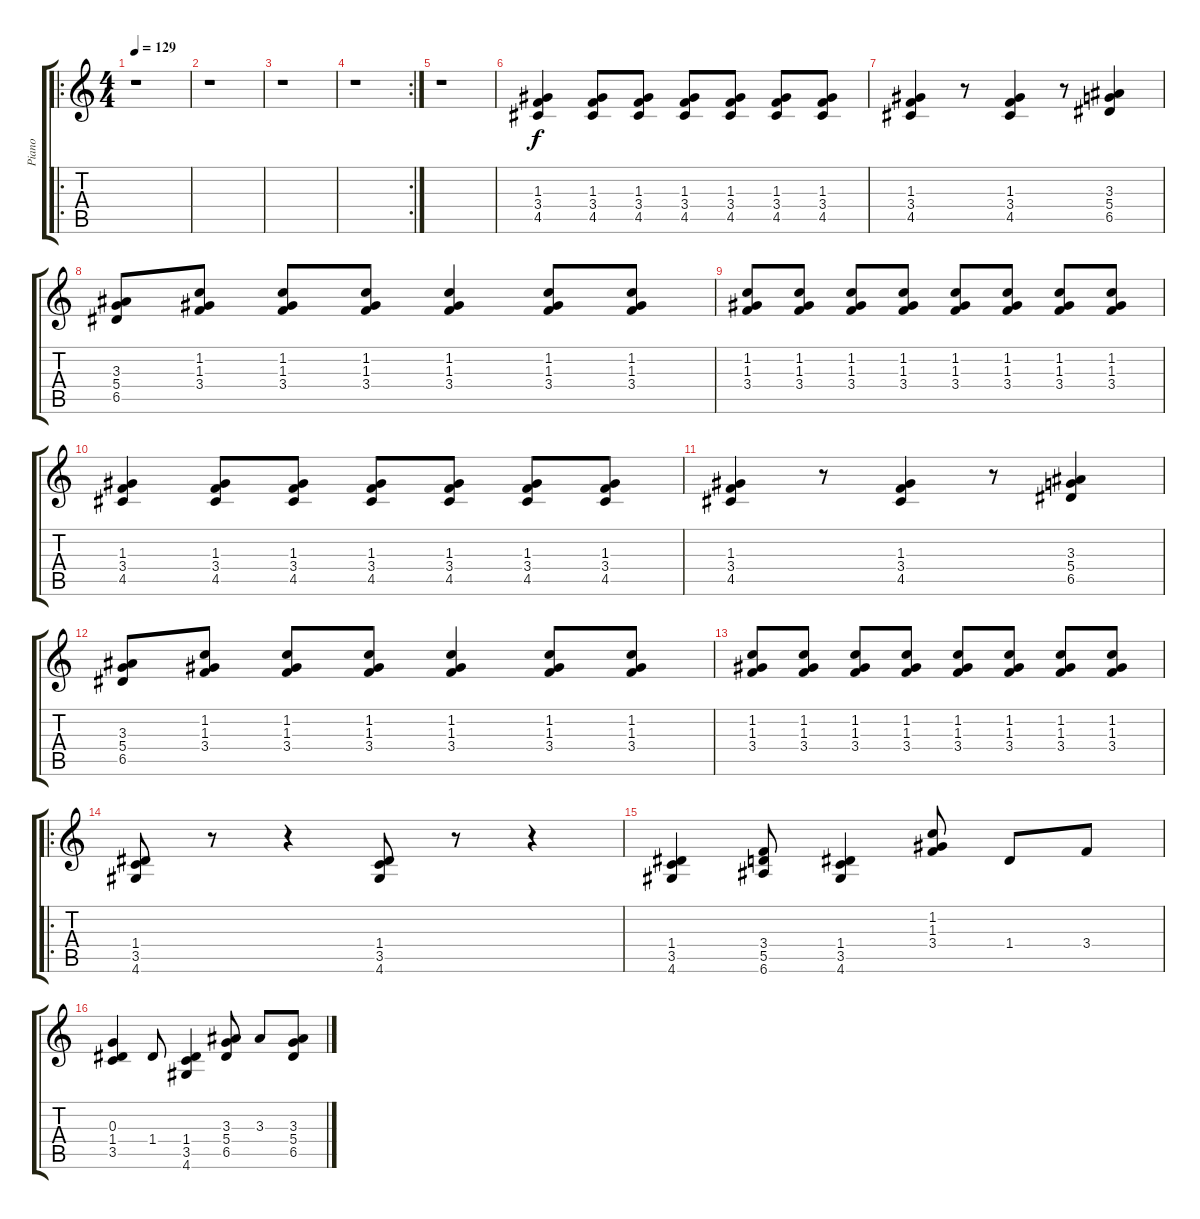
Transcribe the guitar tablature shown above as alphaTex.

\track ("Piano" "Piano") {instrument acousticgrandpiano}
\staff {score tabs}
\tuning (E5 B4 G4 D4 A3 E3) {hide}
\ro
\ts (4 4)
\tempo 129
\clef g2
\ks c
r.1{dy f} |
r.1 |
r.1 |
\rc 2
r.1 |
r.1 |
(1.3 3.4 4.5).4 (1.3 3.4 4.5).8 (1.3 3.4 4.5).8 (1.3 3.4 4.5).8 (1.3 3.4 4.5).8 (1.3 3.4 4.5).8 (1.3 3.4 4.5).8 |
(1.3 3.4 4.5).4 r.8 (1.3 3.4 4.5).4 r.8 (3.3 5.4 6.5).4 |
(3.3 5.4 6.5).8 (1.2 1.3 3.4).8 (1.2 1.3 3.4).8 (1.2 1.3 3.4).8 (1.2 1.3 3.4).4 (1.2 1.3 3.4).8 (1.2 1.3 3.4).8 |
(1.2 1.3 3.4).8 (1.2 1.3 3.4).8 (1.2 1.3 3.4).8 (1.2 1.3 3.4).8 (1.2 1.3 3.4).8 (1.2 1.3 3.4).8 (1.2 1.3 3.4).8 (1.2 1.3 3.4).8 |
(1.3 3.4 4.5).4 (1.3 3.4 4.5).8 (1.3 3.4 4.5).8 (1.3 3.4 4.5).8 (1.3 3.4 4.5).8 (1.3 3.4 4.5).8 (1.3 3.4 4.5).8 |
(1.3 3.4 4.5).4 r.8 (1.3 3.4 4.5).4 r.8 (3.3 5.4 6.5).4 |
(3.3 5.4 6.5).8 (1.2 1.3 3.4).8 (1.2 1.3 3.4).8 (1.2 1.3 3.4).8 (1.2 1.3 3.4).4 (1.2 1.3 3.4).8 (1.2 1.3 3.4).8 |
(1.2 1.3 3.4).8 (1.2 1.3 3.4).8 (1.2 1.3 3.4).8 (1.2 1.3 3.4).8 (1.2 1.3 3.4).8 (1.2 1.3 3.4).8 (1.2 1.3 3.4).8 (1.2 1.3 3.4).8 |
\ro
(1.4 3.5 4.6).8 r.8 r.4 (1.4 3.5 4.6).8 r.8 r.4 |
(1.4 3.5 4.6).4 (3.4 5.5 6.6).8 (1.4 3.5 4.6).4 (1.2 1.3 3.4).8 1.4.8 3.4.8 |
(0.3 1.4 3.5).4 1.4.8 (1.4 3.5 4.6).4 (3.3 5.4 6.5).8 3.3.8 (3.3 5.4 6.5).8
